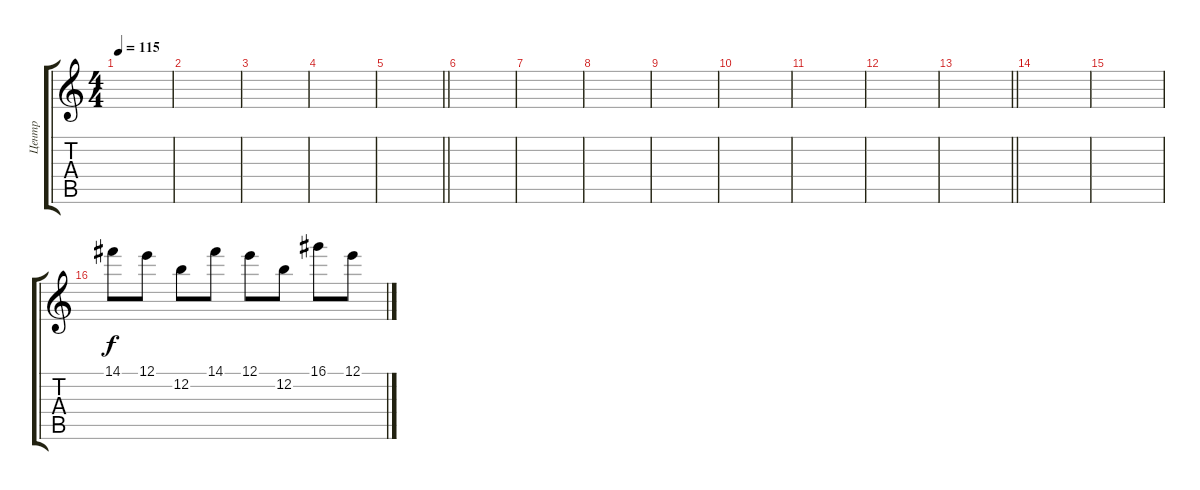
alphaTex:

\track ("Центр" "Центр") {instrument overdrivenguitar}
\staff {score tabs}
\tuning (E4 B3 G3 D3 A2 E2) {hide}
\ts (4 4)
\tempo 115
\clef g2
\ks c
|
|
|
|
\barLineRight lightlight
|
|
|
|
|
|
|
|
\barLineRight lightlight
|
|
|
14.1.8 12.1.8 12.2.8 14.1.8 12.1.8 12.2.8 16.1.8 12.1.8
